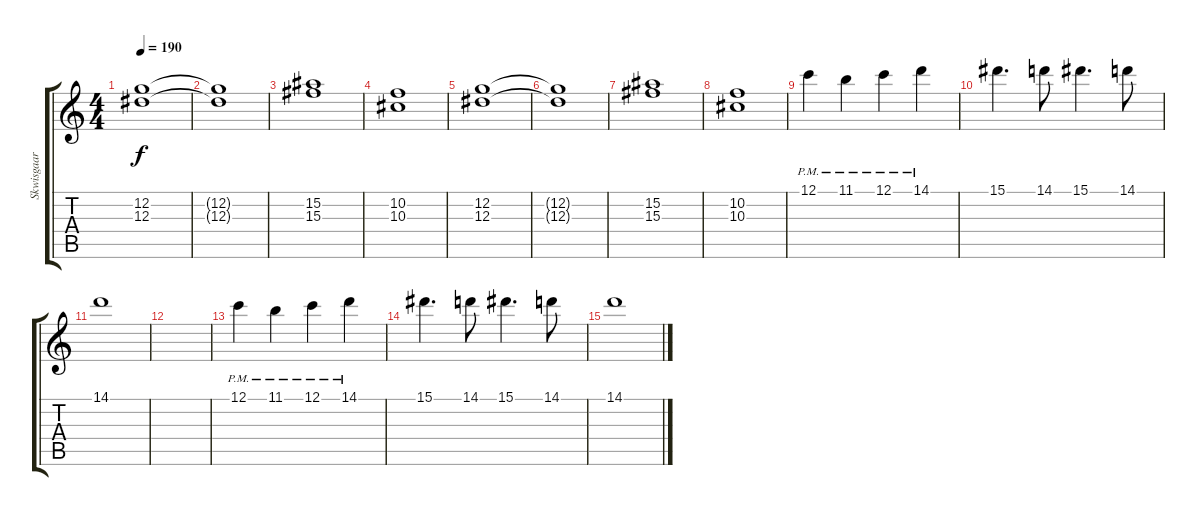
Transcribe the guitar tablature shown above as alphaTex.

\track ("Skwisgaar 1" "Skwisgaar ") {instrument distortionguitar}
\staff {score tabs}
\tuning (C4 G3 Eb3 Bb2 F2 C2) {hide}
\ts (4 4)
\tempo 190
\clef g2
\ks c
(12.2 12.3).1{dy f volume 6} |
(12.2{t} 12.3{t}).1 |
(15.2 15.3).1 |
(10.2 10.3).1 |
(12.2 12.3).1 |
(12.2{t} 12.3{t}).1 |
(15.2 15.3).1 |
(10.2 10.3).1 |
12.1{pm}.4{volume 12} 11.1{pm}.4 12.1{pm}.4 14.1{pm}.4 |
15.1.4{d} 14.1.8 15.1.4{d} 14.1.8 |
14.1.1{volume 0} |
|
12.1{pm}.4{volume 12} 11.1{pm}.4 12.1{pm}.4 14.1{pm}.4 |
15.1.4{d} 14.1.8 15.1.4{d} 14.1.8 |
14.1.1{volume 0}
